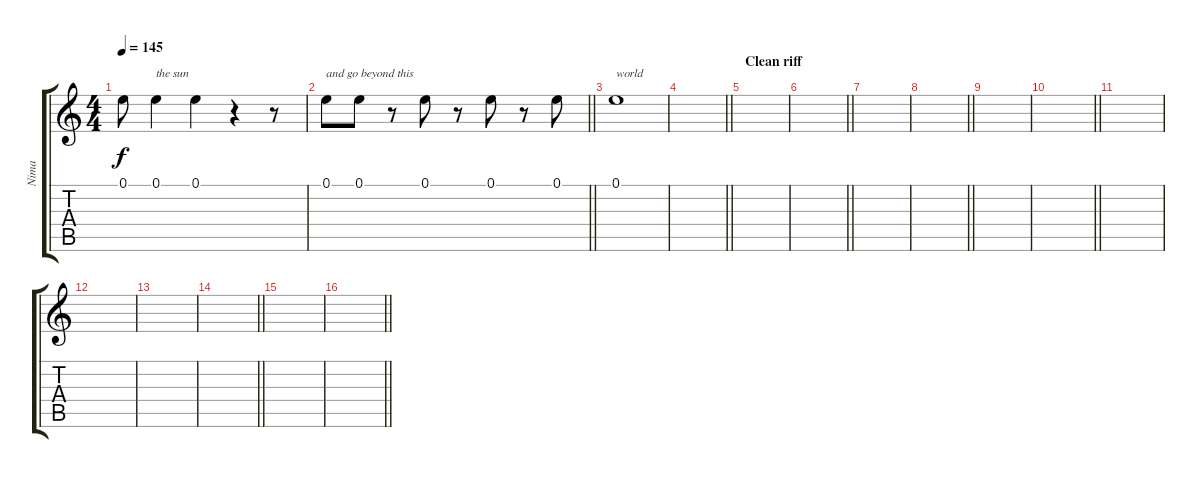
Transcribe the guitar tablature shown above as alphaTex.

\track ("Nima " "Nima ") {mute instrument acousticguitarsteel}
\staff {score tabs}
\tuning (E4 B3 G3 D3 A2 E2) {hide}
\ts (4 4)
\tempo 145
\clef g2
\ks c
0.1{t}.8{dy f} 0.1.4{txt "the sun"} 0.1.4 r.4 r.8 |
\barLineRight lightlight
0.1.8{txt "and go beyond this"} 0.1.8 r.8 0.1.8 r.8 0.1.8 r.8 0.1.8 |
0.1.1{txt "world"} |
\barLineRight lightlight
|
\section ("" "Clean riff")
|
\barLineRight lightlight
|
|
\barLineRight lightlight
|
\section ("" "")
|
\barLineRight lightlight
|
|
|
|
\barLineRight lightlight
|
|
\barLineRight lightlight
